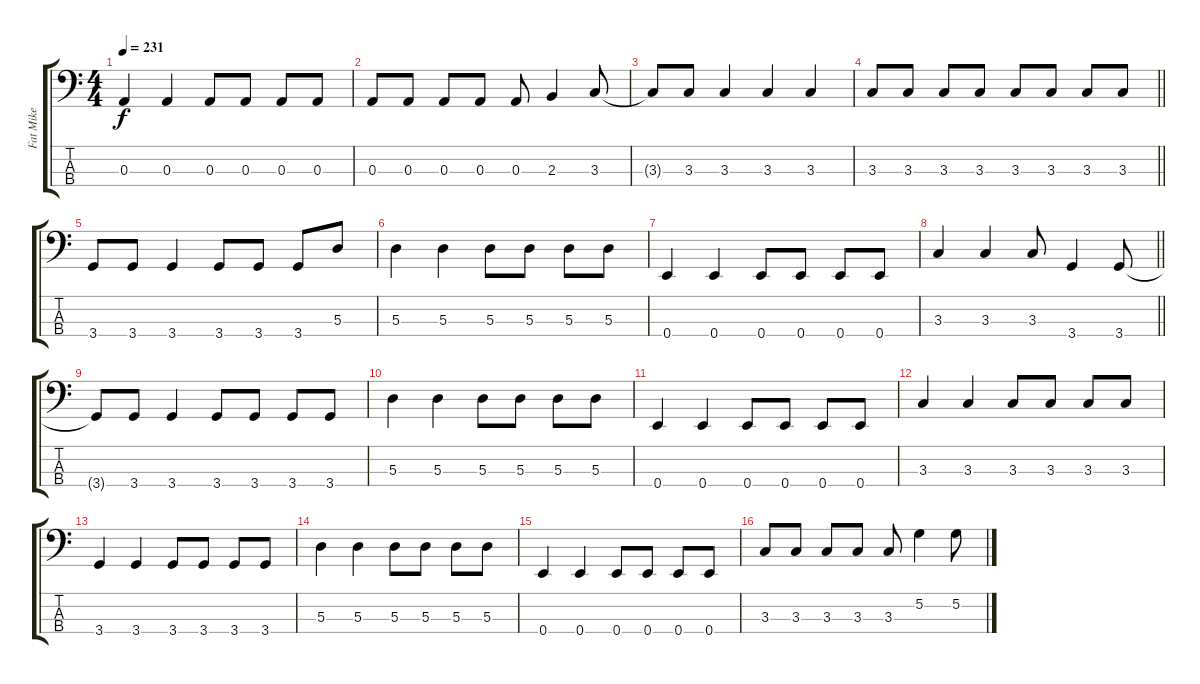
\track ("Fat Mike" "Fat Mike") {instrument electricbasspick}
\staff {score tabs}
\tuning (G2 D2 A1 E1) {hide}
\ts (4 4)
\tempo 231
\clef f4
\ks c
0.3.4{dy f} 0.3.4 0.3.8 0.3.8 0.3.8 0.3.8 |
0.3.8 0.3.8 0.3.8 0.3.8 0.3.8 2.3.4 3.3.8 |
3.3{t}.8 3.3.8 3.3.4 3.3.4 3.3.4 |
\barLineRight lightlight
3.3.8 3.3.8 3.3.8 3.3.8 3.3.8 3.3.8 3.3.8 3.3.8 |
\section ("" "")
3.4.8 3.4.8 3.4.4 3.4.8 3.4.8 3.4.8 5.3.8 |
5.3.4 5.3.4 5.3.8 5.3.8 5.3.8 5.3.8 |
0.4.4 0.4.4 0.4.8 0.4.8 0.4.8 0.4.8 |
\barLineRight lightlight
3.3.4 3.3.4 3.3.8 3.4.4 3.4.8 |
\section ("" "")
3.4{t}.8 3.4.8 3.4.4 3.4.8 3.4.8 3.4.8 3.4.8 |
5.3.4 5.3.4 5.3.8 5.3.8 5.3.8 5.3.8 |
0.4.4 0.4.4 0.4.8 0.4.8 0.4.8 0.4.8 |
3.3.4 3.3.4 3.3.8 3.3.8 3.3.8 3.3.8 |
3.4.4 3.4.4 3.4.8 3.4.8 3.4.8 3.4.8 |
5.3.4 5.3.4 5.3.8 5.3.8 5.3.8 5.3.8 |
0.4.4 0.4.4 0.4.8 0.4.8 0.4.8 0.4.8 |
3.3.8 3.3.8 3.3.8 3.3.8 3.3.8 5.2.4 5.2.8
